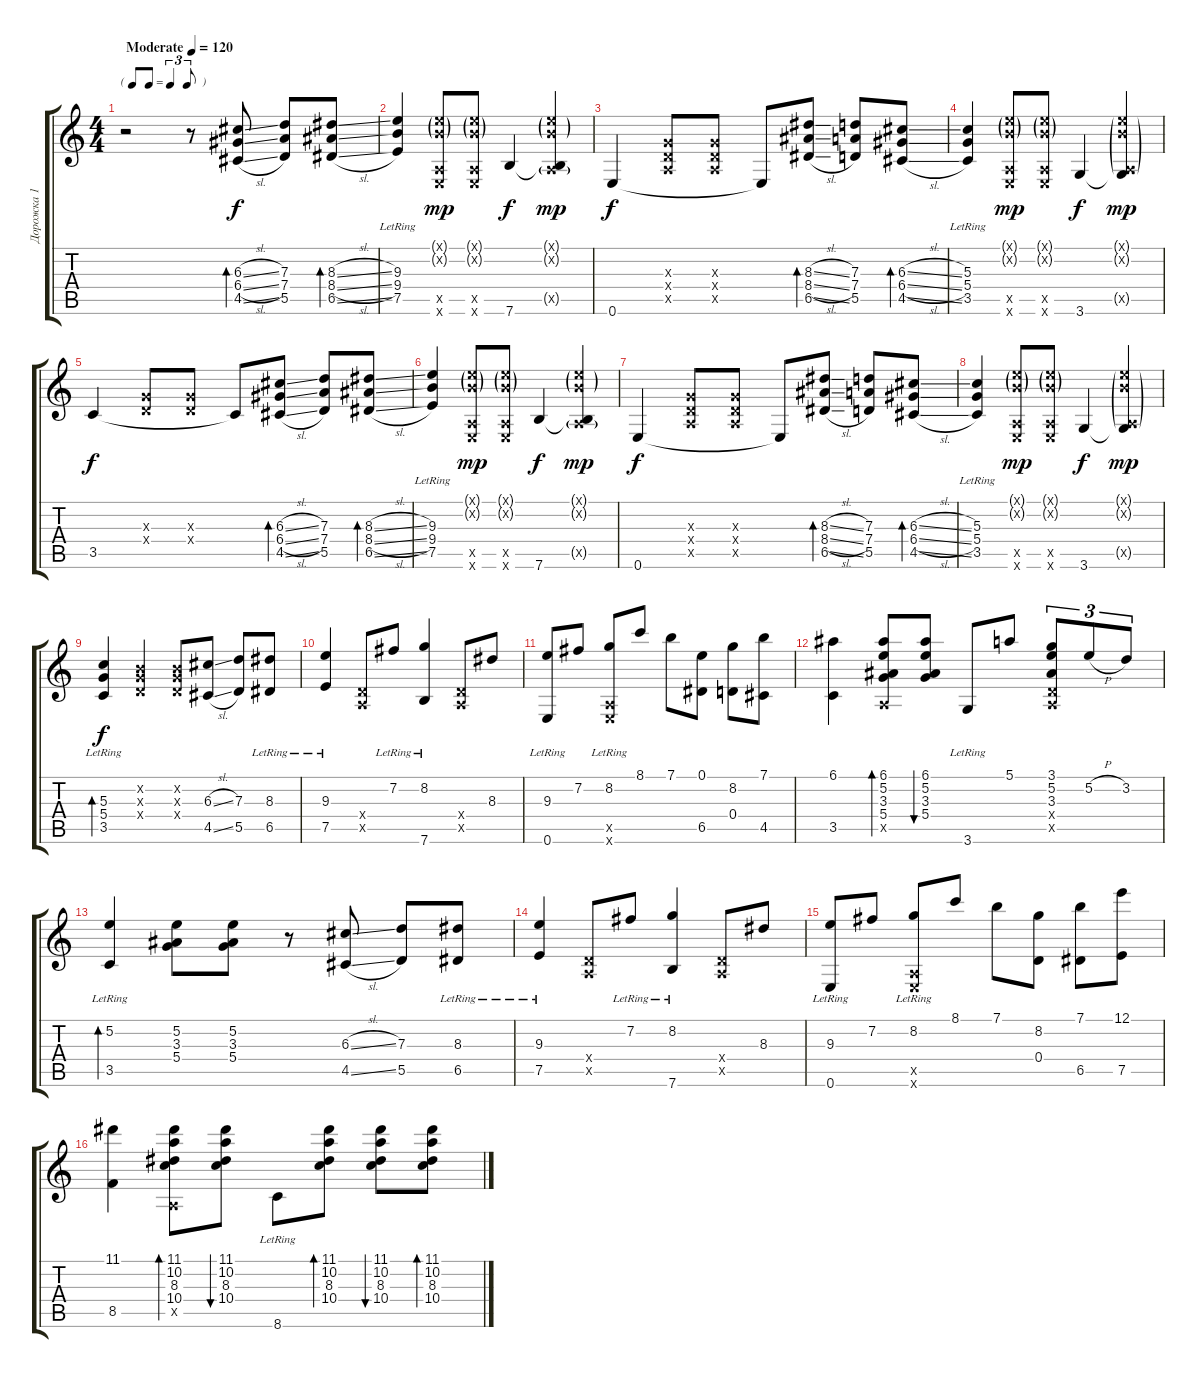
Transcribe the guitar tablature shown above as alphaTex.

\track ("Дорожка 1" "Дорожка 1") {instrument acousticguitarsteel}
\staff {score tabs}
\tuning (E4 B3 G3 D3 A2 E2) {hide}
\ts (4 4)
\tf triplet8th
\tempo (120 "Moderate")
\clef g2
\ks c
r.2{dy f instrument acousticguitarsteel} r.8 (6.3{sl} 6.4{sl} 4.5{sl}).8{bd 60} (7.3 7.4 5.5).8 (8.3{sl} 8.4{sl} 6.5{sl}).8{bd 60} |
(9.3{lr} 9.4{lr} 7.5{lr}).4 (0.1{g x} 0.2{g x} 0.5{x} 0.6{x}).8{dy mp} (0.1{g x} 0.2{g x} 0.5{x} 0.6{x}).8 7.6.4{dy f} (0.1{g x} 0.2{g x} 0.5{g x} 7.6{t}).4{dy mp} |
0.6.4{dy f} (0.3{x} 0.4{x} 0.5{x}).8 (0.3{x} 0.4{x} 0.5{x}).8 0.6{t}.8 (8.3{sl} 8.4{sl} 6.5{sl}).8{bd 60} (7.3 7.4 5.5).8 (6.3{sl} 6.4{sl} 4.5{sl}).8{bd 60} |
(5.3 5.4{lr} 3.5{lr}).4 (0.1{g x} 0.2{g x} 0.5{x} 0.6{x}).8{dy mp} (0.1{g x} 0.2{g x} 0.5{x} 0.6{x}).8 3.6.4{dy f} (0.1{g x} 0.2{g x} 0.5{g x} 3.6{t}).4{dy mp} |
3.5.4{dy f} (0.3{x} 0.4{x}).8 (0.3{x} 0.4{x}).8 3.5{t}.8 (6.3{sl} 6.4{sl} 4.5{sl}).8{bd 60} (7.3 7.4 5.5).8 (8.3{sl} 8.4{sl} 6.5{sl}).8{bd 60} |
(9.3{lr} 9.4{lr} 7.5{lr}).4 (0.1{g x} 0.2{g x} 0.5{x} 0.6{x}).8{dy mp} (0.1{g x} 0.2{g x} 0.5{x} 0.6{x}).8 7.6.4{dy f} (0.1{g x} 0.2{g x} 0.5{g x} 7.6{t}).4{dy mp} |
0.6.4{dy f} (0.3{x} 0.4{x} 0.5{x}).8 (0.3{x} 0.4{x} 0.5{x}).8 0.6{t}.8 (8.3{sl} 8.4{sl} 6.5{sl}).8{bd 60} (7.3 7.4 5.5).8 (6.3{sl} 6.4{sl} 4.5{sl}).8{bd 60} |
(5.3{lr} 5.4{lr} 3.5{lr}).4 (0.1{g x} 0.2{g x} 0.5{x} 0.6{x}).8{dy mp} (0.1{g x} 0.2{g x} 0.5{x} 0.6{x}).8 3.6.4{dy f} (0.1{g x} 0.2{g x} 0.5{g x} 3.6{t}).4{dy mp} |
(5.3 5.4 3.5{lr}).4{bd 60 dy f} (0.2{x} 0.3{x} 0.4{x}).4 (0.2{x} 0.3{x} 0.4{x}).8 (6.3{sl} 4.5{sl}).8 (7.3 5.5).8 (8.3 6.5{lr}).8 |
(9.3{lr} 7.5{lr}).4 (0.4{x} 0.5{x}).8 7.2{lr}.8 (8.2 7.6{lr}).4 (0.4{x} 0.5{x}).8 8.3.8 |
(9.3 0.6{lr}).8 7.2.8 (8.2{lr} 0.5{x} 0.6{x}).8 8.1.8 7.1.8 (0.1 6.5).8 (8.2 0.4).8 (7.1 4.5).8 |
(6.1 3.5).4 (6.1 5.2 3.3 5.4 0.5{x}).8{bd 60} (6.1 5.2 3.3 5.4).8{bu 60} 3.6{lr}.8 5.1.8 (3.1 5.2 3.3 0.4{x} 0.5{x}).8{tu (3 2)} 5.2{h}.8{tu (3 2)} 3.2.8{tu (3 2)} |
(5.2 3.5{lr}).4{bd 60} (5.2 3.3 5.4).8 (5.2 3.3 5.4).8 r.8 (6.3{sl} 4.5{sl}).8 (7.3 5.5).8 (8.3 6.5{lr}).8 |
(9.3{lr} 7.5{lr}).4 (0.4{x} 0.5{x}).8 7.2{lr}.8 (8.2 7.6{lr}).4 (0.4{x} 0.5{x}).8 8.3.8 |
(9.3 0.6{lr}).8 7.2.8 (8.2{lr} 0.5{x} 0.6{x}).8 8.1.8 7.1.8 (8.2 0.4).8 (7.1 6.5).8 (12.1 7.5).8 |
(11.1 8.5).4 (11.1 10.2 8.3 10.4 0.5{x}).8{bd 60} (11.1 10.2 8.3 10.4).8{bu 60} 8.6{lr}.8 (11.1 10.2 8.3 10.4).8{bd 60} (11.1 10.2 8.3 10.4).8{bu 60} (11.1 10.2 8.3 10.4).8{bd 60}
